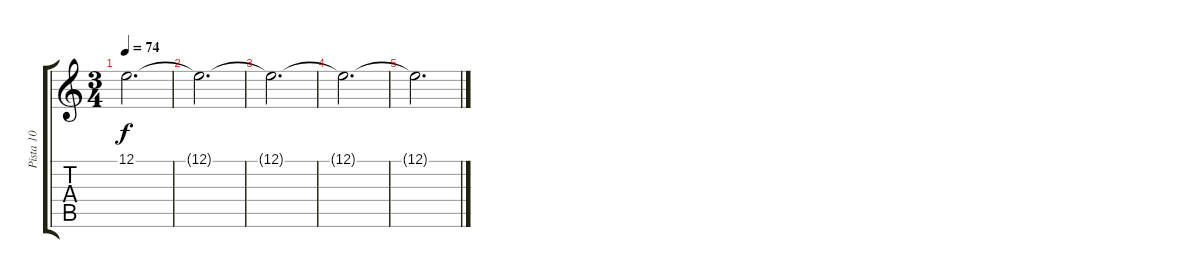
\track ("Pista 10" "Pista 10") {instrument stringensemble1}
\staff {score tabs}
\tuning (E4 B3 G3 D3 A2 D2) {hide}
\ts (3 4)
\tempo 74
\clef g2
\ks c
12.1{t}.2{d dy f} |
12.1{t}.2{d} |
12.1{t}.2{d} |
12.1{t}.2{d} |
12.1{t}.2{d}
